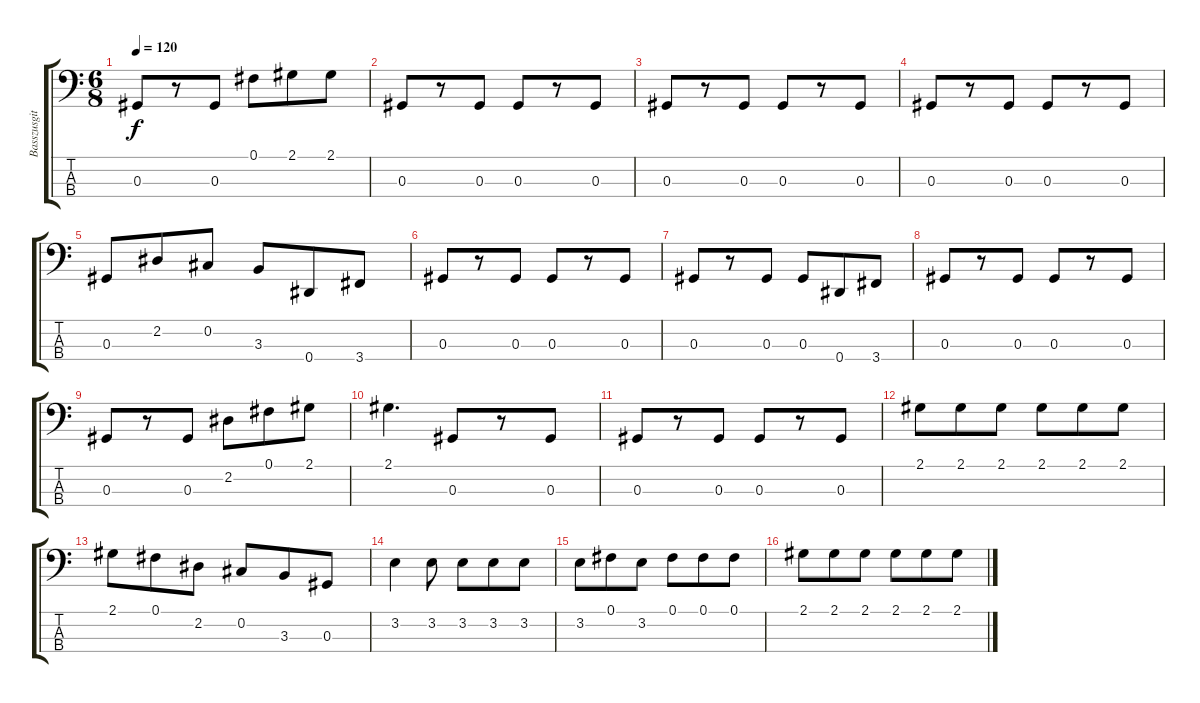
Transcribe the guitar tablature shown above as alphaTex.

\track ("Basszusgitár (Yngwie Malmsteen)" "Basszusgit") {instrument electricbassfinger}
\staff {score tabs}
\tuning (Gb2 Db2 Ab1 Eb1) {hide}
\ts (6 8)
\tempo 120
\clef f4
\ks c
0.3.8{dy f} r.8 0.3.8 0.1.8 2.1.8 2.1.8 |
0.3.8 r.8 0.3.8 0.3.8 r.8 0.3.8 |
0.3.8 r.8 0.3.8 0.3.8 r.8 0.3.8 |
0.3.8 r.8 0.3.8 0.3.8 r.8 0.3.8 |
0.3.8 2.2.8 0.2.8 3.3.8 0.4.8 3.4.8 |
0.3.8 r.8 0.3.8 0.3.8 r.8 0.3.8 |
0.3.8 r.8 0.3.8 0.3.8 0.4.8 3.4.8 |
0.3.8 r.8 0.3.8 0.3.8 r.8 0.3.8 |
0.3.8 r.8 0.3.8 2.2.8 0.1.8 2.1.8 |
2.1.4{d} 0.3.8 r.8 0.3.8 |
0.3.8 r.8 0.3.8 0.3.8 r.8 0.3.8 |
2.1.8 2.1.8 2.1.8 2.1.8 2.1.8 2.1.8 |
2.1.8 0.1.8 2.2.8 0.2.8 3.3.8 0.3.8 |
3.2.4 3.2.8 3.2.8 3.2.8 3.2.8 |
3.2.8 0.1.8 3.2.8 0.1.8 0.1.8 0.1.8 |
2.1.8 2.1.8 2.1.8 2.1.8 2.1.8 2.1.8
